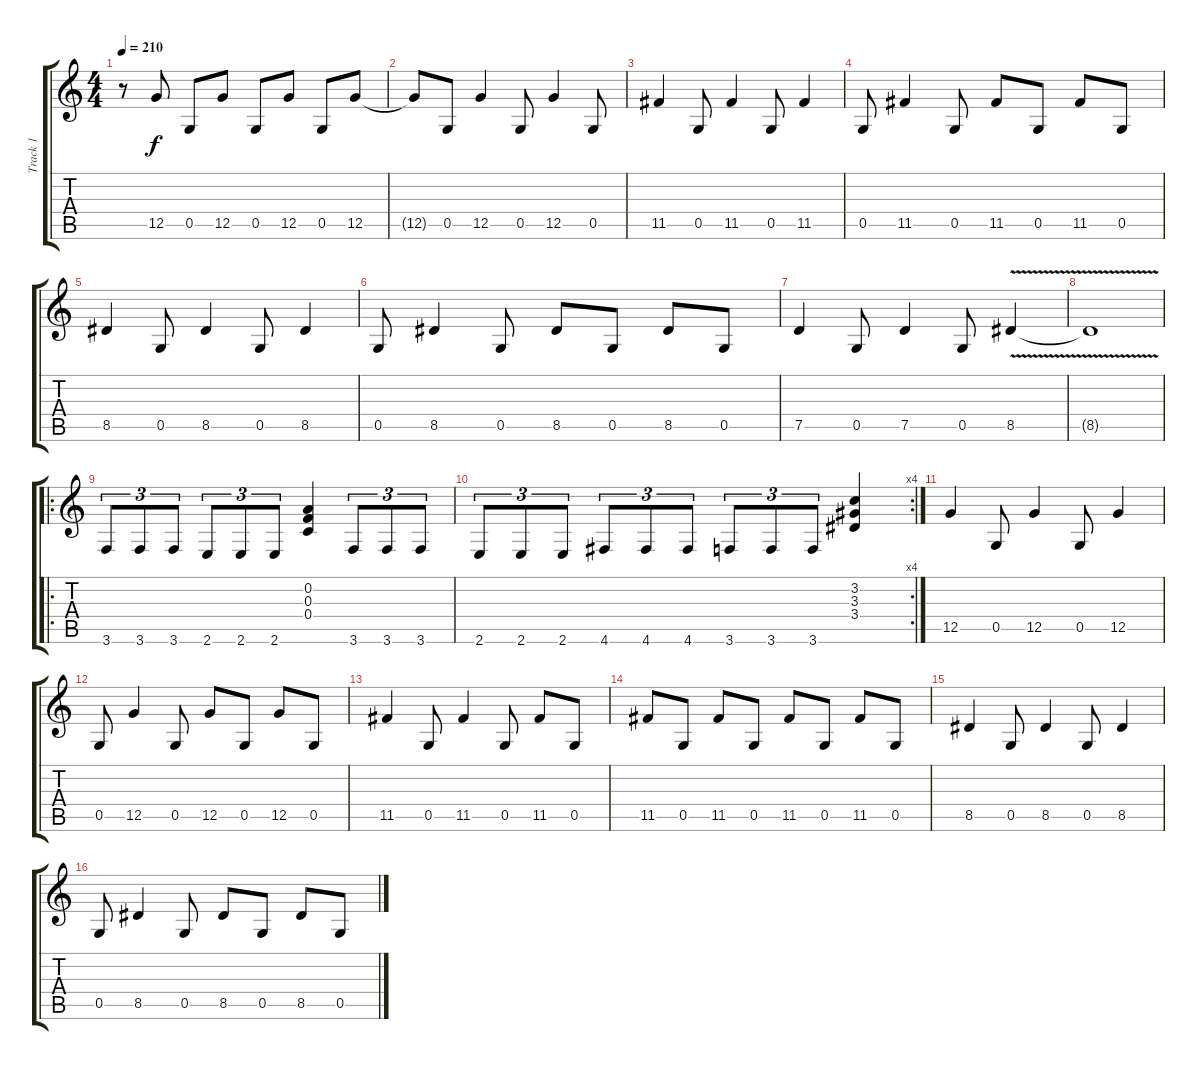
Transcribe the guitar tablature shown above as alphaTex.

\track ("Track 1" "Track 1") {instrument distortionguitar}
\staff {score tabs}
\tuning (D4 A3 F3 C3 G2 D2) {hide}
\ts (4 4)
\tempo 210
\clef g2
\ks c
r.8{dy f} 12.5.8 0.5.8 12.5.8 0.5.8 12.5.8 0.5.8 12.5.8 |
12.5{t}.8 0.5.8 12.5.4 0.5.8 12.5.4 0.5.8 |
11.5.4 0.5.8 11.5.4 0.5.8 11.5.4 |
0.5.8 11.5.4 0.5.8 11.5.8 0.5.8 11.5.8 0.5.8 |
8.5.4 0.5.8 8.5.4 0.5.8 8.5.4 |
0.5.8 8.5.4 0.5.8 8.5.8 0.5.8 8.5.8 0.5.8 |
7.5.4 0.5.8 7.5.4 0.5.8 8.5{v}.4 |
8.5{t}.1 |
\ro
3.6.8{tu (3 2)} 3.6.8{tu (3 2)} 3.6.8{tu (3 2)} 2.6.8{tu (3 2)} 2.6.8{tu (3 2)} 2.6.8{tu (3 2)} (0.2 0.3 0.4).4 3.6.8{tu (3 2)} 3.6.8{tu (3 2)} 3.6.8{tu (3 2)} |
\rc 4
2.6.8{tu (3 2)} 2.6.8{tu (3 2)} 2.6.8{tu (3 2)} 4.6.8{tu (3 2)} 4.6.8{tu (3 2)} 4.6.8{tu (3 2)} 3.6.8{tu (3 2)} 3.6.8{tu (3 2)} 3.6.8{tu (3 2)} (3.2 3.3 3.4).4 |
12.5.4 0.5.8 12.5.4 0.5.8 12.5.4 |
0.5.8 12.5.4 0.5.8 12.5.8 0.5.8 12.5.8 0.5.8 |
11.5.4 0.5.8 11.5.4 0.5.8 11.5.8 0.5.8 |
11.5.8 0.5.8 11.5.8 0.5.8 11.5.8 0.5.8 11.5.8 0.5.8 |
8.5.4 0.5.8 8.5.4 0.5.8 8.5.4 |
0.5.8 8.5.4 0.5.8 8.5.8 0.5.8 8.5.8 0.5.8
